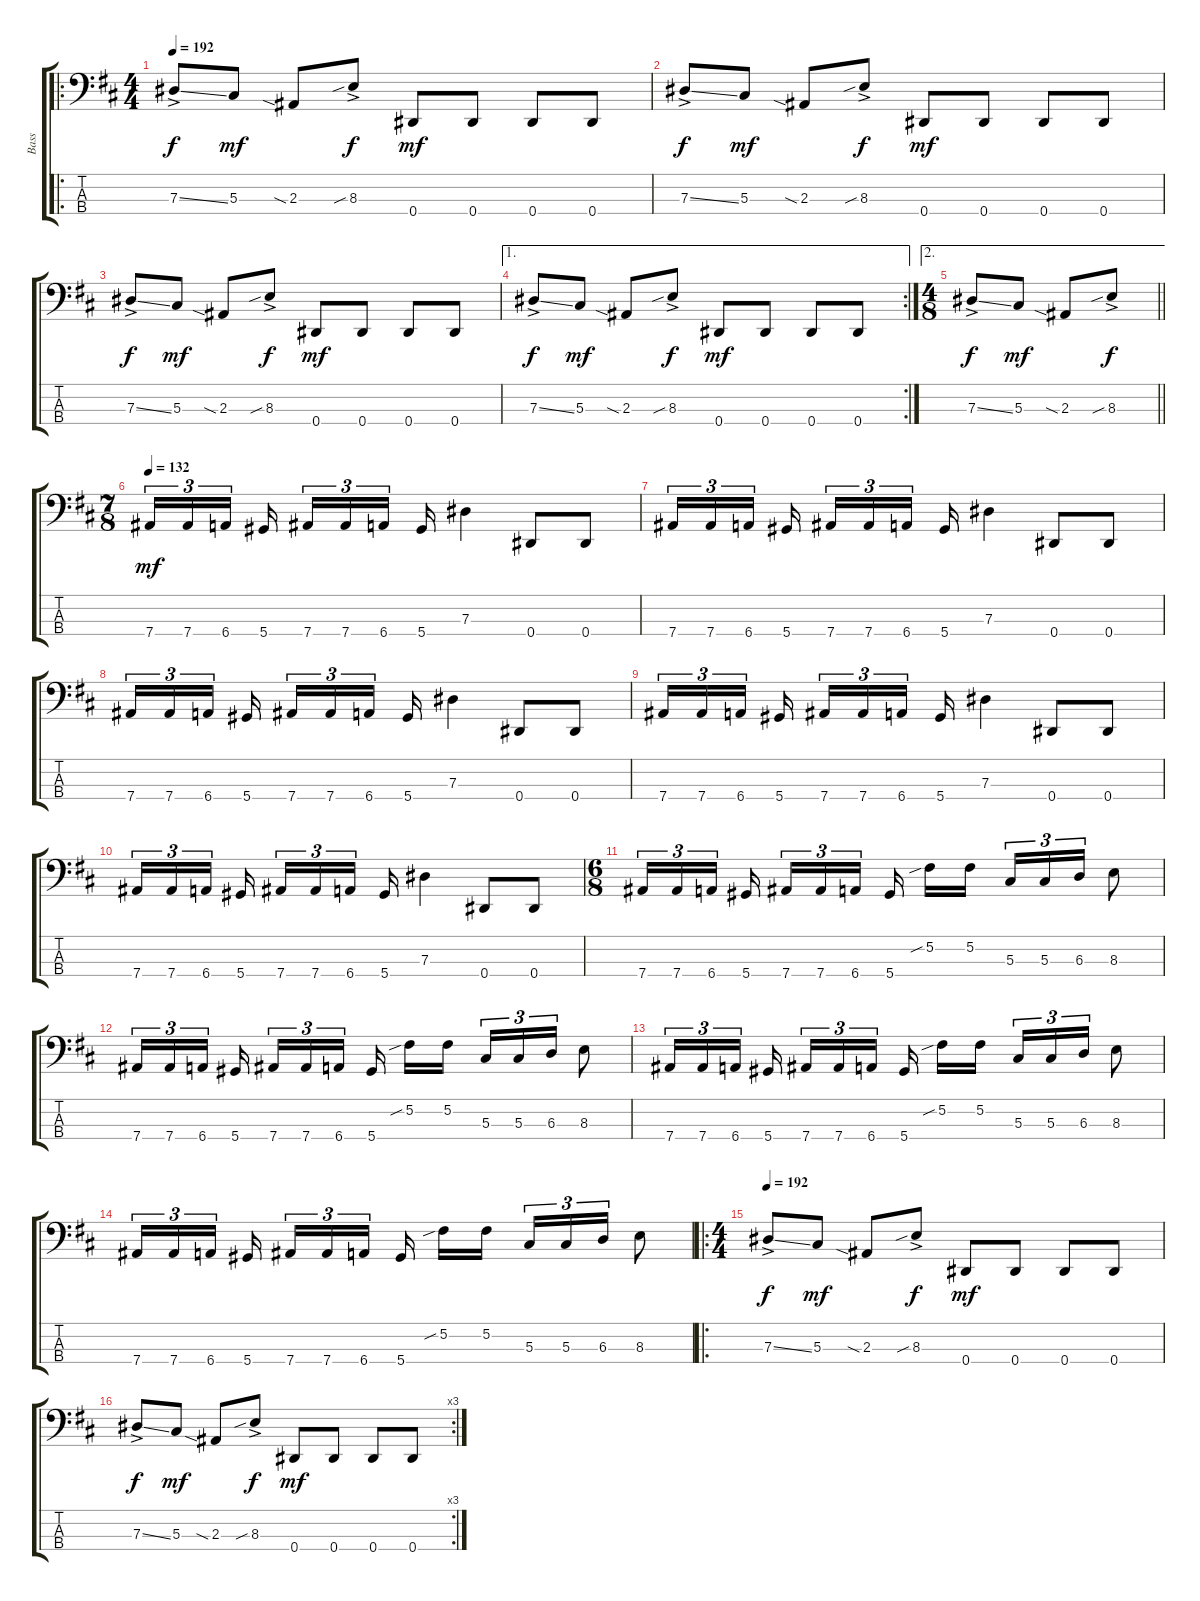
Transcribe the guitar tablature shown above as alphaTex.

\track ("Bass" "Bass") {instrument electricbassfinger}
\staff {score tabs}
\tuning (Gb2 Db2 Ab1 Eb1) {hide}
\ro
\ts (4 4)
\tempo 192
\clef f4
\ks d
7.3{ss ac}.8{dy f instrument electricbassfinger} 5.3.8{dy mf} 2.3{sia}.8 8.3{sib ac}.8{dy f} 0.4.8{dy mf} 0.4.8 0.4.8 0.4.8 |
7.3{ss ac}.8{dy f} 5.3.8{dy mf} 2.3{sia}.8 8.3{sib ac}.8{dy f} 0.4.8{dy mf} 0.4.8 0.4.8 0.4.8 |
7.3{ss ac}.8{dy f} 5.3.8{dy mf} 2.3{sia}.8 8.3{sib ac}.8{dy f} 0.4.8{dy mf} 0.4.8 0.4.8 0.4.8 |
\ae 1
\rc 2
7.3{ss ac}.8{dy f} 5.3.8{dy mf} 2.3{sia}.8 8.3{sib ac}.8{dy f} 0.4.8{dy mf} 0.4.8 0.4.8 0.4.8 |
\ae 2
\ts (4 8)
\barLineRight lightlight
7.3{ss ac}.8{dy f} 5.3.8{dy mf} 2.3{sia}.8 8.3{sib ac}.8{dy f} |
\ts (7 8)
\tempo 132
7.4.16{tu (3 2) dy mf} 7.4.16{tu (3 2)} 6.4.16{tu (3 2)} 5.4.16{beam splitsecondary} 7.4.16{tu (3 2)} 7.4.16{tu (3 2)} 6.4.16{tu (3 2)} 5.4.16 7.3.4 0.4.8 0.4.8 |
7.4.16{tu (3 2)} 7.4.16{tu (3 2)} 6.4.16{tu (3 2)} 5.4.16{beam splitsecondary} 7.4.16{tu (3 2)} 7.4.16{tu (3 2)} 6.4.16{tu (3 2)} 5.4.16 7.3.4 0.4.8 0.4.8 |
7.4.16{tu (3 2)} 7.4.16{tu (3 2)} 6.4.16{tu (3 2)} 5.4.16{beam splitsecondary} 7.4.16{tu (3 2)} 7.4.16{tu (3 2)} 6.4.16{tu (3 2)} 5.4.16 7.3.4 0.4.8 0.4.8 |
7.4.16{tu (3 2)} 7.4.16{tu (3 2)} 6.4.16{tu (3 2)} 5.4.16{beam splitsecondary} 7.4.16{tu (3 2)} 7.4.16{tu (3 2)} 6.4.16{tu (3 2)} 5.4.16 7.3.4 0.4.8 0.4.8 |
7.4.16{tu (3 2)} 7.4.16{tu (3 2)} 6.4.16{tu (3 2)} 5.4.16{beam splitsecondary} 7.4.16{tu (3 2)} 7.4.16{tu (3 2)} 6.4.16{tu (3 2)} 5.4.16 7.3.4 0.4.8 0.4.8 |
\ts (6 8)
7.4.16{tu (3 2)} 7.4.16{tu (3 2)} 6.4.16{tu (3 2) beam splitsecondary} 5.4.16{beam splitsecondary} 7.4.16{tu (3 2)} 7.4.16{tu (3 2)} 6.4.16{tu (3 2) beam splitsecondary} 5.4.16 5.2{sib}.16 5.2.16{beam splitsecondary} 5.3.16{tu (3 2)} 5.3.16{tu (3 2)} 6.3.16{tu (3 2)} 8.3.8 |
7.4.16{tu (3 2)} 7.4.16{tu (3 2)} 6.4.16{tu (3 2) beam splitsecondary} 5.4.16{beam splitsecondary} 7.4.16{tu (3 2)} 7.4.16{tu (3 2)} 6.4.16{tu (3 2) beam splitsecondary} 5.4.16 5.2{sib}.16 5.2.16{beam splitsecondary} 5.3.16{tu (3 2)} 5.3.16{tu (3 2)} 6.3.16{tu (3 2)} 8.3.8 |
7.4.16{tu (3 2)} 7.4.16{tu (3 2)} 6.4.16{tu (3 2) beam splitsecondary} 5.4.16{beam splitsecondary} 7.4.16{tu (3 2)} 7.4.16{tu (3 2)} 6.4.16{tu (3 2) beam splitsecondary} 5.4.16 5.2{sib}.16 5.2.16{beam splitsecondary} 5.3.16{tu (3 2)} 5.3.16{tu (3 2)} 6.3.16{tu (3 2)} 8.3.8 |
7.4.16{tu (3 2)} 7.4.16{tu (3 2)} 6.4.16{tu (3 2) beam splitsecondary} 5.4.16{beam splitsecondary} 7.4.16{tu (3 2)} 7.4.16{tu (3 2)} 6.4.16{tu (3 2) beam splitsecondary} 5.4.16 5.2{sib}.16 5.2.16{beam splitsecondary} 5.3.16{tu (3 2)} 5.3.16{tu (3 2)} 6.3.16{tu (3 2)} 8.3.8 |
\ro
\ts (4 4)
\tempo 192
7.3{ss ac}.8{dy f} 5.3.8{dy mf} 2.3{sia}.8 8.3{sib ac}.8{dy f} 0.4.8{dy mf} 0.4.8 0.4.8 0.4.8 |
\rc 3
7.3{ss ac}.8{dy f} 5.3.8{dy mf} 2.3{sia}.8 8.3{sib ac}.8{dy f} 0.4.8{dy mf} 0.4.8 0.4.8 0.4.8
